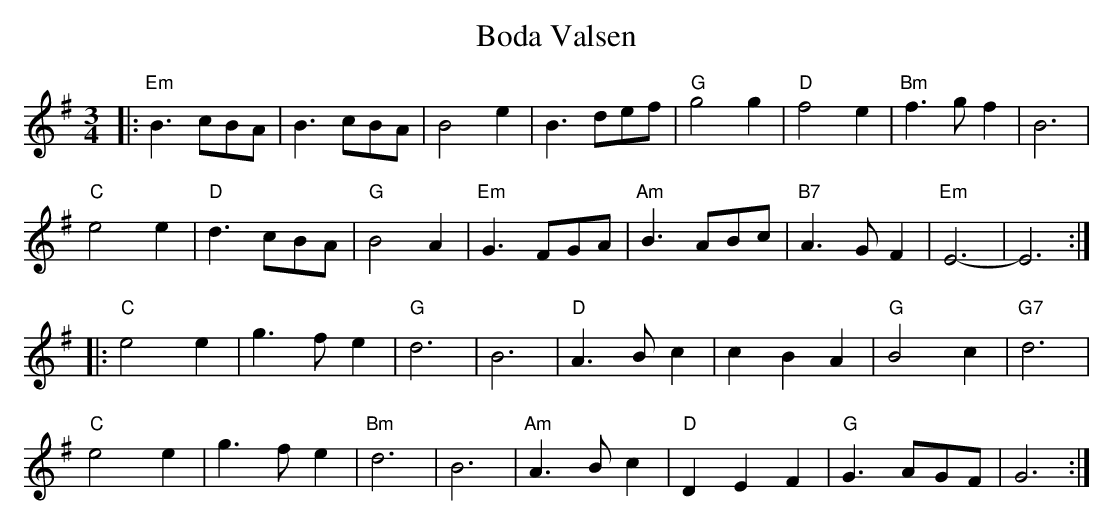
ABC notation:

X:1
T:Boda Valsen
M:3/4
L:1/8
K:Em
|:\
"Em"B3cBA|B3cBA|B4e2|B3def|\
"G"g4g2|"D"f4e2|"Bm"f3gf2|B6|
"C"e4e2|"D"d3cBA|"G"B4A2|"Em"G3FGA|\
"Am"B3ABc|"B7"A3GF2|"Em"E6-|E6:|
|:\
"C"e4e2|g3fe2|"G"d6|B6|\
"D"A3Bc2|c2B2A2|"G"B4c2|"G7"d6|
"C"e4e2|g3fe2|"Bm"d6|B6|\
"Am"A3Bc2|"D"D2E2F2|"G"G3AGF|G6:|
